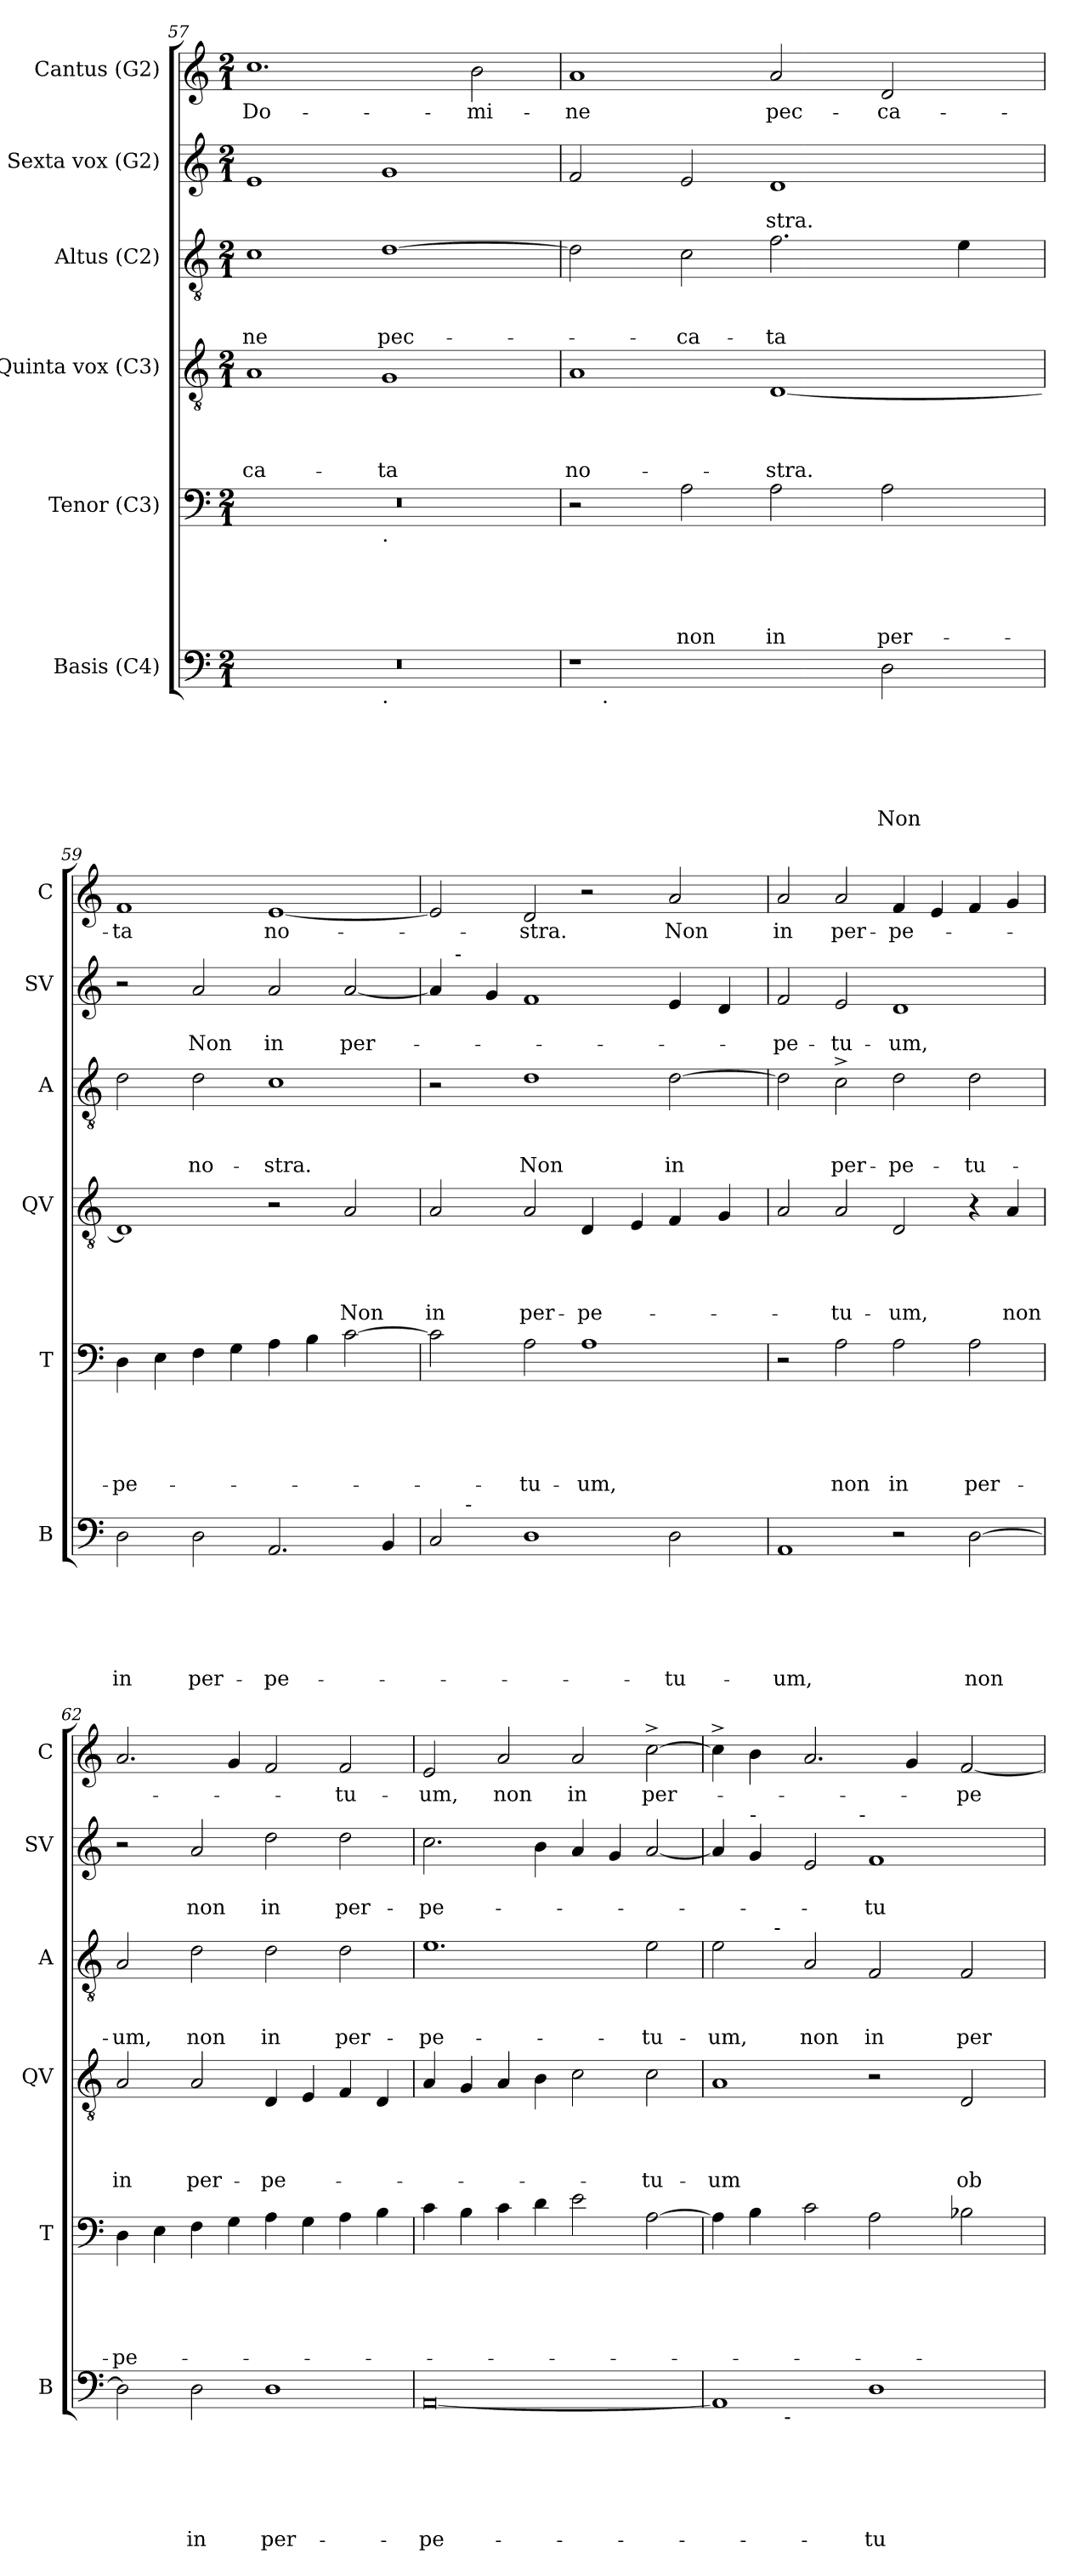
**kern	**text	**text	**text	**text	**text	**text	**kern	**text	**text	**text	**text	**text	**kern	**text	**text	**text	**text	**kern	**text	**text	**text	**kern	**text	**text	**kern	**text
*part6	*part6	*part6	*part6	*part6	*part6	*part6	*part5	*part5	*part5	*part5	*part5	*part5	*part4	*part4	*part4	*part4	*part4	*part3	*part3	*part3	*part3	*part2	*part2	*part2	*part1	*part1
*staff6	*staff6	*staff6	*staff6	*staff6	*staff6	*staff6	*staff5	*staff5	*staff5	*staff5	*staff5	*staff5	*staff4	*staff4	*staff4	*staff4	*staff4	*staff3	*staff3	*staff3	*staff3	*staff2	*staff2	*staff2	*staff1	*staff1
*I"Basis (C4)	*	*	*	*	*	*	*I"Tenor (C3)	*	*	*	*	*	*I"Quinta vox (C3)	*	*	*	*	*I"Altus (C2)	*	*	*	*I"Sexta vox (G2)	*	*	*I"Cantus (G2)	*
*I'B	*	*	*	*	*	*	*I'T	*	*	*	*	*	*I'QV	*	*	*	*	*I'A	*	*	*	*I'SV	*	*	*I'C	*
*clefF4	*	*	*	*	*	*	*clefF4	*	*	*	*	*	*clefGv2	*	*	*	*	*clefGv2	*	*	*	*clefG2	*	*	*clefG2	*
*k[]	*	*	*	*	*	*	*k[]	*	*	*	*	*	*k[]	*	*	*	*	*k[]	*	*	*	*k[]	*	*	*k[]	*
*C:	*	*	*	*	*	*	*C:	*	*	*	*	*	*C:	*	*	*	*	*C:	*	*	*	*C:	*	*	*C:	*
*M2/1	*	*	*	*	*	*	*M2/1	*	*	*	*	*	*M2/1	*	*	*	*	*M2/1	*	*	*	*M2/1	*	*	*M2/1	*
=57	=57	=57	=57	=57	=57	=57	=57	=57	=57	=57	=57	=57	=57	=57	=57	=57	=57	=57	=57	=57	=57	=57	=57	=57	=57	=57
!	!	!	!	!	!	!	!	!	!	!	!	!	!	!	!	!	!LO:LY:b	!	!	!	!LO:LY:b	!	!	!	!	!LO:LY:b
*^	*	*	*	*	*	*	*^	*	*	*	*	*	*	*	*	*	*	*	*	*	*	*	*	*	*	*
0r	1ryy	.	.	.	.	.	.	0r	1ryy	.	.	.	.	.	1A	.	.	.	-ca-	1c	.	.	-ne	1e	.	.	1.cc	Do-
!	!	!	!	!	!	!	!	!	!LO:TX:b:t=.	!	!	!	!	!	!	!	!	!	!	!	!	!	!	!	!	!	!	!
!	!LO:TX:b:t=.	!	!	!	!	!	!	!	!	!	!	!	!	!	!	!	!	!	!	!	!	!	!	!	!	!	!	!
!	!	!	!	!	!	!	!	!	!	!	!	!	!	!	!	!	!	!	!LO:LY:b	!	!	!	!LO:LY:b	!	!	!	!	!
.	1ryy	.	.	.	.	.	.	.	1ryy	.	.	.	.	.	1G	.	.	.	-ta	[>1d	.	.	pec-	1g	.	.	.	.
!	!	!	!	!	!	!	!	!	!	!	!	!	!	!	!	!	!	!	!	!	!	!	!	!	!	!	!	!LO:LY:b
.	.	.	.	.	.	.	.	.	.	.	.	.	.	.	.	.	.	.	.	.	.	.	.	.	.	.	2b\	-mi-
=58	=58	=58	=58	=58	=58	=58	=58	=58	=58	=58	=58	=58	=58	=58	=58	=58	=58	=58	=58	=58	=58	=58	=58	=58	=58	=58	=58	=58
!	!	!	!	!	!	!	!	!	!	!	!	!	!	!	!	!	!	!	!LO:LY:b	!	!	!	!	!	!	!	!	!LO:LY:b
*	*	*	*	*	*	*	*	*v	*v	*	*	*	*	*	*	*	*	*	*	*	*	*	*	*	*	*	*	*
1r	16.ryy	.	.	.	.	.	.	2r	.	.	.	.	.	1A	.	.	.	no-	2d\]	.	.	.	2f/	.	.	1a	-ne
!	!LO:TX:b:t=.	!	!	!	!	!	!	!	!	!	!	!	!	!	!	!	!	!	!	!	!	!	!	!	!	!	!
.	1ryy	.	.	.	.	.	.	.	.	.	.	.	.	.	.	.	.	.	.	.	.	.	.	.	.	.	.
!	!	!	!	!	!	!	!	!	!	!	!	!	!LO:LY:b	!	!	!	!	!	!	!	!	!LO:LY:b	!	!	!	!	!
.	.	.	.	.	.	.	.	2A\	.	.	.	.	non	.	.	.	.	.	2c\	.	.	-ca-	2e/	.	.	.	.
!	!	!	!	!	!	!	!	!	!	!	!	!	!LO:LY:b	!	!	!	!	!LO:LY:b	!	!	!	!LO:LY:b	!	!	!LO:LY:b	!	!LO:LY:b
2ryy	.	.	.	.	.	.	.	2A\	.	.	.	.	in	[<1D	.	.	.	-stra.	2.f\	.	.	-ta	1d	.	-stra.	2a/	pec-
.	2ryy	.	.	.	.	.	.	.	.	.	.	.	.	.	.	.	.	.	.	.	.	.	.	.	.	.	.
!	!	!	!	!	!	!	!LO:LY:b	!	!	!	!	!	!LO:LY:b	!	!	!	!	!	!	!	!	!	!	!	!	!	!LO:LY:b
2D\	.	.	.	.	.	.	Non	2A\	.	.	.	.	per-	.	.	.	.	.	.	.	.	.	.	.	.	2d/	-ca-
.	4ryy	.	.	.	.	.	.	.	.	.	.	.	.	.	.	.	.	.	.	.	.	.	.	.	.	.	.
.	.	.	.	.	.	.	.	.	.	.	.	.	.	.	.	.	.	.	4e\	.	.	.	.	.	.	.	.
.	8ryy	.	.	.	.	.	.	.	.	.	.	.	.	.	.	.	.	.	.	.	.	.	.	.	.	.	.
.	32ryy	.	.	.	.	.	.	.	.	.	.	.	.	.	.	.	.	.	.	.	.	.	.	.	.	.	.
=59	=59	=59	=59	=59	=59	=59	=59	=59	=59	=59	=59	=59	=59	=59	=59	=59	=59	=59	=59	=59	=59	=59	=59	=59	=59	=59	=59
!	!	!	!	!	!	!	!LO:LY:b	!	!	!	!	!	!LO:LY:b	!	!	!	!	!	!	!	!	!	!	!	!	!	!LO:LY:b
*v	*v	*	*	*	*	*	*	*	*	*	*	*	*	*	*	*	*	*	*	*	*	*	*	*	*	*	*
2D\	.	.	.	.	.	in	4D\	.	.	.	.	-pe-	1D]	.	.	.	.	2d\	.	.	.	2r	.	.	1f	-ta
.	.	.	.	.	.	.	4E\	.	.	.	.	.	.	.	.	.	.	.	.	.	.	.	.	.	.	.
!	!	!	!	!	!	!LO:LY:b	!	!	!	!	!	!	!	!	!	!	!	!	!	!	!LO:LY:b	!	!	!LO:LY:b	!	!
2D\	.	.	.	.	.	per-	4F\	.	.	.	.	.	.	.	.	.	.	2d\	.	.	no-	2a/	.	Non	.	.
.	.	.	.	.	.	.	4G\	.	.	.	.	.	.	.	.	.	.	.	.	.	.	.	.	.	.	.
!	!	!	!	!	!	!LO:LY:b	!	!	!	!	!	!	!	!	!	!	!	!	!	!	!LO:LY:b	!	!	!LO:LY:b	!	!LO:LY:b
2.AA/	.	.	.	.	.	-pe-	4A\	.	.	.	.	.	2r	.	.	.	.	1c	.	.	-stra.	2a/	.	in	[>1e	no-
.	.	.	.	.	.	.	4B\	.	.	.	.	.	.	.	.	.	.	.	.	.	.	.	.	.	.	.
!	!	!	!	!	!	!	!	!	!	!	!	!	!	!	!	!	!LO:LY:b	!	!	!	!	!	!	!LO:LY:b	!	!
.	.	.	.	.	.	.	[>2c\	.	.	.	.	.	2A/	.	.	.	Non	.	.	.	.	[>2a/	.	per-	.	.
4BB/	.	.	.	.	.	.	.	.	.	.	.	.	.	.	.	.	.	.	.	.	.	.	.	.	.	.
!!LO:PB:g=z
=60	=60	=60	=60	=60	=60	=60	=60	=60	=60	=60	=60	=60	=60	=60	=60	=60	=60	=60	=60	=60	=60	=60	=60	=60	=60	=60
!	!	!	!	!	!	!	!	!	!	!	!	!	!	!	!	!	!LO:LY:b	!	!	!	!	!	!	!	!	!
*^	*	*	*	*	*	*	*	*	*	*	*	*	*	*	*	*	*	*	*	*	*	*^	*	*	*	*
2C/	8ryy	.	.	.	.	.	.	2c\]	.	.	.	.	.	2A/	.	.	.	in	2r	.	.	.	4a/]	8ryy	.	.	2e/]	.
!	!	!	!	!	!	!	!	!	!	!	!	!	!	!	!	!	!	!	!	!	!	!	!	!LO:TX:a:t=-	!	!	!	!
.	32ryy	.	.	.	.	.	.	.	.	.	.	.	.	.	.	.	.	.	.	.	.	.	.	1...ryy	.	.	.	.
!	!LO:TX:a:t=-	!	!	!	!	!	!	!	!	!	!	!	!	!	!	!	!	!	!	!	!	!	!	!	!	!	!	!
.	1ryy	.	.	.	.	.	.	.	.	.	.	.	.	.	.	.	.	.	.	.	.	.	.	.	.	.	.	.
.	.	.	.	.	.	.	.	.	.	.	.	.	.	.	.	.	.	.	.	.	.	.	4g/	.	.	.	.	.
!	!	!	!	!	!	!	!	!	!	!	!	!	!LO:LY:b	!	!	!	!	!LO:LY:b	!	!	!	!LO:LY:b	!	!	!	!	!	!LO:LY:b
1D	.	.	.	.	.	.	.	2A\	.	.	.	.	-tu-	2A/	.	.	.	per-	1d	.	.	Non	1f	.	.	.	2d/	-stra.
!	!	!	!	!	!	!	!	!	!	!	!	!	!LO:LY:b	!	!	!	!	!LO:LY:b	!	!	!	!	!	!	!	!	!	!
.	.	.	.	.	.	.	.	1A	.	.	.	.	-um,	4D/	.	.	.	-pe-	.	.	.	.	.	.	.	.	2r	.
.	2ryy	.	.	.	.	.	.	.	.	.	.	.	.	.	.	.	.	.	.	.	.	.	.	.	.	.	.	.
.	.	.	.	.	.	.	.	.	.	.	.	.	.	4E/	.	.	.	.	.	.	.	.	.	.	.	.	.	.
!	!	!	!	!	!	!	!LO:LY:b	!	!	!	!	!	!	!	!	!	!	!	!	!	!	!LO:LY:b	!	!	!	!	!	!LO:LY:b
2D\	.	.	.	.	.	.	-tu-	.	.	.	.	.	.	4F/	.	.	.	.	[>2d\	.	.	in	4e/	.	.	.	2a/	Non
.	4ryy	.	.	.	.	.	.	.	.	.	.	.	.	.	.	.	.	.	.	.	.	.	.	.	.	.	.	.
.	.	.	.	.	.	.	.	.	.	.	.	.	.	4G/	.	.	.	.	.	.	.	.	4d/	.	.	.	.	.
.	16.ryy	.	.	.	.	.	.	.	.	.	.	.	.	.	.	.	.	.	.	.	.	.	.	.	.	.	.	.
=61	=61	=61	=61	=61	=61	=61	=61	=61	=61	=61	=61	=61	=61	=61	=61	=61	=61	=61	=61	=61	=61	=61	=61	=61	=61	=61	=61	=61
!	!	!	!	!	!	!	!LO:LY:b	!	!	!	!	!	!	!	!	!	!	!	!	!	!	!	!	!	!	!LO:LY:b	!	!LO:LY:b
*v	*v	*	*	*	*	*	*	*	*	*	*	*	*	*	*	*	*	*	*	*	*	*	*v	*v	*	*	*	*
1AA	.	.	.	.	.	-um,	2r	.	.	.	.	.	2A/	.	.	.	.	2d\]	.	.	.	2f/	.	-pe-	2a/	in
!	!	!	!	!	!	!	!	!	!	!	!	!LO:LY:b	!	!	!	!	!LO:LY:b	!	!	!	!LO:LY:b	!	!	!LO:LY:b	!	!LO:LY:b
.	.	.	.	.	.	.	2A\	.	.	.	.	non	2A/	.	.	.	-tu-	2c^>\	.	.	per-	2e/	.	-tu-	2a/	per-
!	!	!	!	!	!	!	!	!	!	!	!	!LO:LY:b	!	!	!	!	!LO:LY:b	!	!	!	!LO:LY:b	!	!	!LO:LY:b	!	!LO:LY:b
2r	.	.	.	.	.	.	2A\	.	.	.	.	in	2D/	.	.	.	-um,	2d\	.	.	-pe-	1d	.	-um,	4f/	-pe-
.	.	.	.	.	.	.	.	.	.	.	.	.	.	.	.	.	.	.	.	.	.	.	.	.	4e/	.
!	!	!	!	!	!	!LO:LY:b	!	!	!	!	!	!LO:LY:b	!	!	!	!	!	!	!	!	!LO:LY:b	!	!	!	!	!
[>2D\	.	.	.	.	.	non	2A\	.	.	.	.	per-	4r	.	.	.	.	2d\	.	.	-tu-	.	.	.	4f/	.
!	!	!	!	!	!	!	!	!	!	!	!	!	!	!	!	!	!LO:LY:b	!	!	!	!	!	!	!	!	!
.	.	.	.	.	.	.	.	.	.	.	.	.	4A/	.	.	.	non	.	.	.	.	.	.	.	4g/	.
=62	=62	=62	=62	=62	=62	=62	=62	=62	=62	=62	=62	=62	=62	=62	=62	=62	=62	=62	=62	=62	=62	=62	=62	=62	=62	=62
!	!	!	!	!	!	!	!	!	!	!	!	!LO:LY:b	!	!	!	!	!LO:LY:b	!	!	!	!LO:LY:b	!	!	!	!	!
2D\]	.	.	.	.	.	.	4D\	.	.	.	.	-pe-	2A/	.	.	.	in	2A/	.	.	-um,	2r	.	.	2.a/	.
.	.	.	.	.	.	.	4E\	.	.	.	.	.	.	.	.	.	.	.	.	.	.	.	.	.	.	.
!	!	!	!	!	!	!LO:LY:b	!	!	!	!	!	!	!	!	!	!	!LO:LY:b	!	!	!	!LO:LY:b	!	!	!LO:LY:b	!	!
2D\	.	.	.	.	.	in	4F\	.	.	.	.	.	2A/	.	.	.	per-	2d\	.	.	non	2a/	.	non	.	.
.	.	.	.	.	.	.	4G\	.	.	.	.	.	.	.	.	.	.	.	.	.	.	.	.	.	4g/	.
!	!	!	!	!	!	!LO:LY:b	!	!	!	!	!	!	!	!	!	!	!LO:LY:b	!	!	!	!LO:LY:b	!	!	!LO:LY:b	!	!
1D	.	.	.	.	.	per-	4A\	.	.	.	.	.	4D/	.	.	.	-pe-	2d\	.	.	in	2dd\	.	in	2f/	.
.	.	.	.	.	.	.	4G\	.	.	.	.	.	4E/	.	.	.	.	.	.	.	.	.	.	.	.	.
!	!	!	!	!	!	!	!	!	!	!	!	!	!	!	!	!	!	!	!	!	!LO:LY:b	!	!	!LO:LY:b	!	!LO:LY:b
.	.	.	.	.	.	.	4A\	.	.	.	.	.	4F/	.	.	.	.	2d\	.	.	per-	2dd\	.	per-	2f/	-tu-
.	.	.	.	.	.	.	4B\	.	.	.	.	.	4D/	.	.	.	.	.	.	.	.	.	.	.	.	.
=63	=63	=63	=63	=63	=63	=63	=63	=63	=63	=63	=63	=63	=63	=63	=63	=63	=63	=63	=63	=63	=63	=63	=63	=63	=63	=63
!	!	!	!	!	!	!LO:LY:b	!	!	!	!	!	!	!	!	!	!	!	!	!	!	!LO:LY:b	!	!	!LO:LY:b	!	!LO:LY:b
[<0AA	.	.	.	.	.	-pe-	4c\	.	.	.	.	.	4A/	.	.	.	.	1.e	.	.	-pe-	2.cc\	.	-pe-	2e/	-um,
.	.	.	.	.	.	.	4B\	.	.	.	.	.	4G/	.	.	.	.	.	.	.	.	.	.	.	.	.
!	!	!	!	!	!	!	!	!	!	!	!	!	!	!	!	!	!	!	!	!	!	!	!	!	!	!LO:LY:b
.	.	.	.	.	.	.	4c\	.	.	.	.	.	4A/	.	.	.	.	.	.	.	.	.	.	.	2a/	non
.	.	.	.	.	.	.	4d\	.	.	.	.	.	4B\	.	.	.	.	.	.	.	.	4b\	.	.	.	.
!	!	!	!	!	!	!	!	!	!	!	!	!	!	!	!	!	!	!	!	!	!	!	!	!	!	!LO:LY:b
.	.	.	.	.	.	.	2e\	.	.	.	.	.	2c\	.	.	.	.	.	.	.	.	4a/	.	.	2a/	in
.	.	.	.	.	.	.	.	.	.	.	.	.	.	.	.	.	.	.	.	.	.	4g/	.	.	.	.
!	!	!	!	!	!	!	!	!	!	!	!	!	!	!	!	!	!LO:LY:b	!	!	!	!LO:LY:b	!	!	!	!	!LO:LY:b
.	.	.	.	.	.	.	[<2A\	.	.	.	.	.	2c\	.	.	.	-tu-	2e\	.	.	-tu-	[<2a/	.	.	[<2cc^>\	per-
!!LO:LB:g=z
=64	=64	=64	=64	=64	=64	=64	=64	=64	=64	=64	=64	=64	=64	=64	=64	=64	=64	=64	=64	=64	=64	=64	=64	=64	=64	=64
!	!	!	!	!	!	!	!	!	!	!	!	!	!	!	!	!	!LO:LY:b	!	!	!	!LO:LY:b	!	!	!	!	!
*^	*	*	*	*	*	*	*	*	*	*	*	*	*	*	*	*	*	*^	*	*	*	*^	*	*	*	*
1AA]	4ryy	.	.	.	.	.	.	4A\]	.	.	.	.	.	1A	.	.	.	-um	2e\	4.ryy	.	.	-um,	4a/]	2ryy	.	.	4cc^>\]	.
!	!	!	!	!	!	!	!	!	!	!	!	!	!	!	!	!	!	!	!	!	!	!	!	!LO:TX:a:t=-	!	!	!	!	!
.	8ryy	.	.	.	.	.	.	4B\	.	.	.	.	.	.	.	.	.	.	.	.	.	.	.	4g/	.	.	.	4b\	.
!	!	!	!	!	!	!	!	!	!	!	!	!	!	!	!	!	!	!	!	!LO:TX:a:t=-	!	!	!	!	!	!	!	!	!
.	32ryy	.	.	.	.	.	.	.	.	.	.	.	.	.	.	.	.	.	.	1ryy	.	.	.	.	.	.	.	.	.
!	!LO:TX:b:t=-	!	!	!	!	!	!	!	!	!	!	!	!	!	!	!	!	!	!	!	!	!	!	!	!	!	!	!	!
.	1ryy	.	.	.	.	.	.	.	.	.	.	.	.	.	.	.	.	.	.	.	.	.	.	.	.	.	.	.	.
!	!	!	!	!	!	!	!	!	!	!	!	!	!	!	!	!	!	!	!	!	!	!	!LO:LY:b	!	!	!	!	!	!
.	.	.	.	.	.	.	.	2c\	.	.	.	.	.	.	.	.	.	.	2A/	.	.	.	non	2e/	4...ryy	.	.	2.a/	.
!	!	!	!	!	!	!	!	!	!	!	!	!	!	!	!	!	!	!	!	!	!	!	!	!	!LO:TX:a:t=-	!	!	!	!
.	.	.	.	.	.	.	.	.	.	.	.	.	.	.	.	.	.	.	.	.	.	.	.	.	1ryy	.	.	.	.
!	!	!	!	!	!	!	!LO:LY:b	!	!	!	!	!	!	!	!	!	!	!	!	!	!	!	!LO:LY:b	!	!	!	!LO:LY:b	!	!
1D	.	.	.	.	.	.	-tu-	2A\	.	.	.	.	.	2r	.	.	.	.	2F/	.	.	.	in	1f	.	.	-tu-	.	.
.	.	.	.	.	.	.	.	.	.	.	.	.	.	.	.	.	.	.	.	.	.	.	.	.	.	.	.	4g/	.
.	.	.	.	.	.	.	.	.	.	.	.	.	.	.	.	.	.	.	.	2ryy	.	.	.	.	.	.	.	.	.
.	2ryy	.	.	.	.	.	.	.	.	.	.	.	.	.	.	.	.	.	.	.	.	.	.	.	.	.	.	.	.
!	!	!	!	!	!	!	!	!	!	!	!	!	!	!	!	!	!	!LO:LY:b	!	!	!	!	!LO:LY:b	!	!	!	!	!	!LO:LY:b
.	.	.	.	.	.	.	.	2B-X\	.	.	.	.	.	2D/	.	.	.	ob-	2F/	.	.	.	per-	.	.	.	.	[<2f/	-pe-
.	.	.	.	.	.	.	.	.	.	.	.	.	.	.	.	.	.	.	.	8ryy	.	.	.	.	.	.	.	.	.
.	16.ryy	.	.	.	.	.	.	.	.	.	.	.	.	.	.	.	.	.	.	.	.	.	.	.	.	.	.	.	.
.	.	.	.	.	.	.	.	.	.	.	.	.	.	.	.	.	.	.	.	.	.	.	.	.	32ryy	.	.	.	.
*	*	*	*	*	*	*	*	*	*	*	*	*	*	*	*	*	*	*	*v	*v	*	*	*	*	*	*	*	*	*
*v	*v	*	*	*	*	*	*	*	*	*	*	*	*	*	*	*	*	*	*	*	*	*	*v	*v	*	*	*	*
=	=	=	=	=	=	=	=	=	=	=	=	=	=	=	=	=	=	=	=	=	=	=	=	=	=	=
*-	*-	*-	*-	*-	*-	*-	*-	*-	*-	*-	*-	*-	*-	*-	*-	*-	*-	*-	*-	*-	*-	*-	*-	*-	*-	*-
